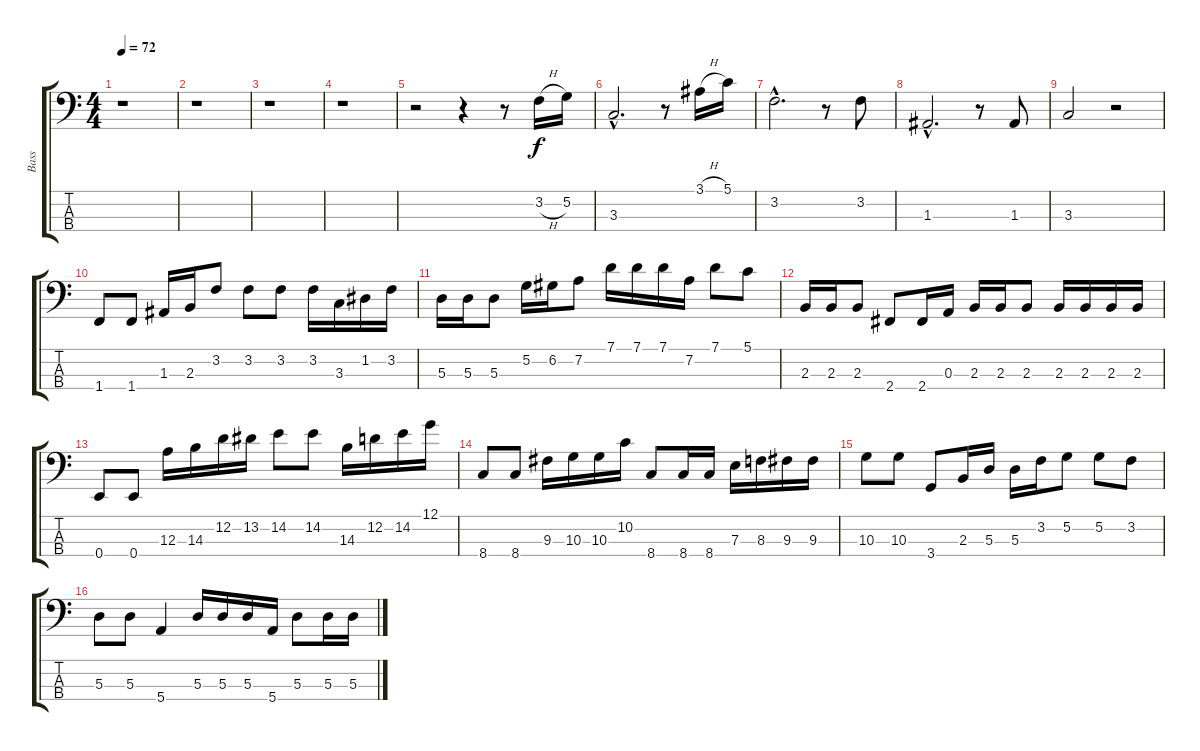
\track ("Bass" "Bass") {instrument electricbassfinger}
\staff {score tabs}
\tuning (G2 D2 A1 E1) {hide}
\ts (4 4)
\tempo 72
\clef f4
\ks c
r.1{dy f instrument electricbassfinger} |
r.1 |
r.1 |
r.1 |
r.2 r.4 r.8 3.2{h}.16 5.2.16 |
3.3{hac}.2{d} r.8 3.1{h}.16 5.1.16 |
3.2{hac}.2{d} r.8 3.2.8 |
1.3{hac}.2{d} r.8 1.3.8 |
3.3.2 r.2 |
1.4.8 1.4.8 1.3.16 2.3.16 3.2.8 3.2.8 3.2.8 3.2.16 3.3.16 1.2.16 3.2.16 |
5.3.16 5.3.16 5.3.8 5.2.16 6.2.16 7.2.8 7.1.16 7.1.16 7.1.16 7.2.16 7.1.8 5.1.8 |
2.3.16 2.3.16 2.3.8 2.4.8 2.4.16 0.3.16 2.3.16 2.3.16 2.3.8 2.3.16 2.3.16 2.3.16 2.3.16 |
0.4.8 0.4.8 12.3.16 14.3.16 12.2.16 13.2.16 14.2.8 14.2.8 14.3.16 12.2.16 14.2.16 12.1.16 |
8.4.8 8.4.8 9.3.16 10.3.16 10.3.16 10.2.16 8.4.8 8.4.16 8.4.16 7.3.16 8.3.16 9.3.16 9.3.16 |
10.3.8 10.3.8 3.4.8 2.3.16 5.3.16 5.3.16 3.2.16 5.2.8 5.2.8 3.2.8 |
5.3.8 5.3.8 5.4.4 5.3.16 5.3.16 5.3.16 5.4.16 5.3.8 5.3.16 5.3.16
